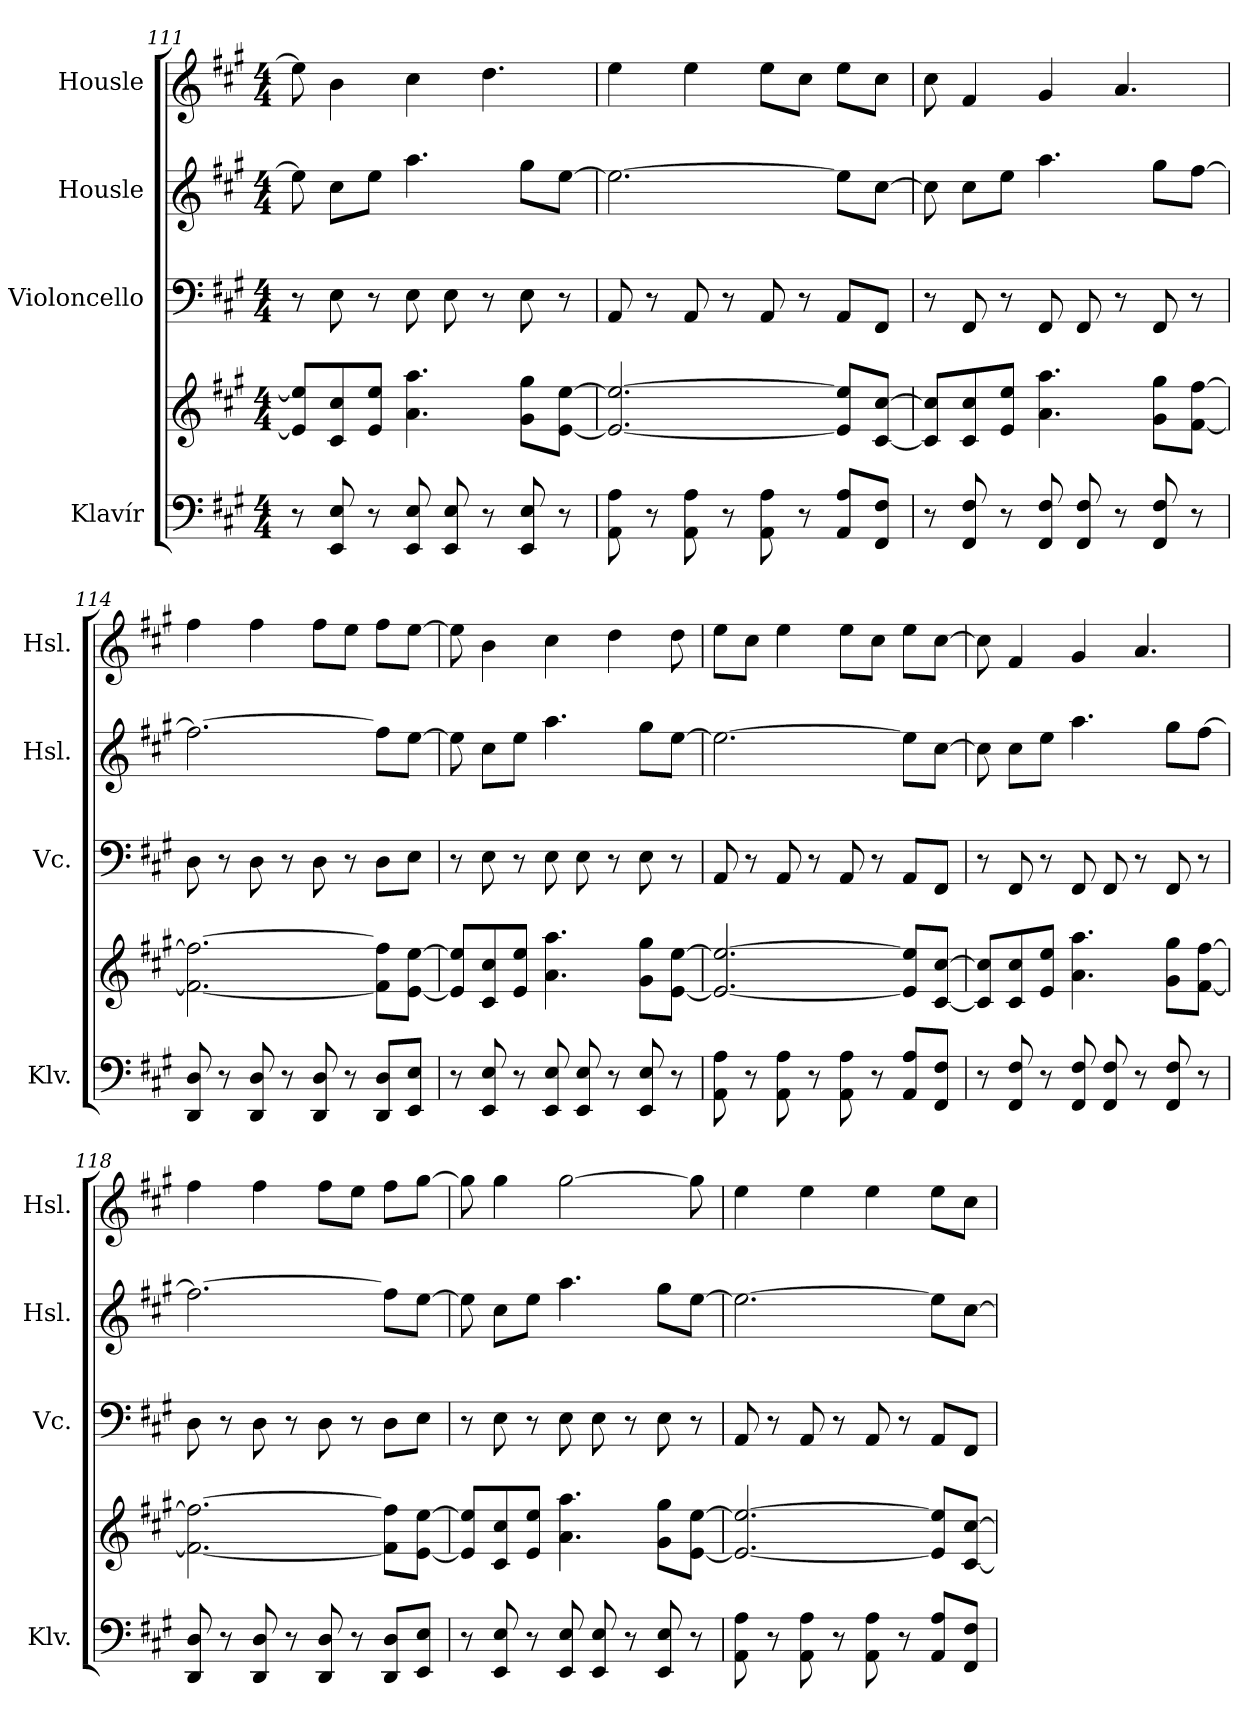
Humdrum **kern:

**kern	**kern	**kern	**kern	**kern
*part4	*part4	*part3	*part2	*part1
*staff5	*staff4	*staff3	*staff2	*staff1
*I"Klavír	*	*I"Violoncello	*I"Housle	*I"Housle
*I'Klv.	*	*I'Vc.	*I'Hsl.	*I'Hsl.
*clefF4	*clefG2	*clefF4	*clefG2	*clefG2
*k[f#c#g#]	*k[f#c#g#]	*k[f#c#g#]	*k[f#c#g#]	*k[f#c#g#]
*M4/4	*M4/4	*M4/4	*M4/4	*M4/4
=111	=111	=111	=111	=111
8r	8e/] 8ee/]L	8r	8ee\]	8ee\]
8EE/ 8E/	8c#/ 8cc#/	8E\	8cc#\L	4b\
8r	8e/ 8ee/J	8r	8ee\J	.
8EE/ 8E/	4.a\ 4.aa\	8E\	4.aa\	4cc#\
8EE/ 8E/	.	8E\	.	.
8r	.	8r	.	4.dd\
8EE/ 8E/	8g#\ 8gg#\L	8E\	8gg#\L	.
8r	[8e\ [8ee\J	8r	[8ee\J	.
!!LO:LB:g=z
=112	=112	=112	=112	=112
8AA\ 8A\	2.e/_ 2.ee/_	8AA/	2.ee\_	4ee\
8r	.	8r	.	.
8AA\ 8A\	.	8AA/	.	4ee\
8r	.	8r	.	.
8AA\ 8A\	.	8AA/	.	8ee\L
8r	.	8r	.	8cc#\J
8AA/ 8A/L	8e/] 8ee/]L	8AA/L	8ee\L]	8ee\L
8FF#/ 8F#/J	[8c#/ [8cc#/J	8FF#/J	[8cc#\J	8cc#\J
=113	=113	=113	=113	=113
8r	8c#/] 8cc#/]L	8r	8cc#\]	8cc#\
8FF#/ 8F#/	8c#/ 8cc#/	8FF#/	8cc#\L	4f#/
8r	8e/ 8ee/J	8r	8ee\J	.
8FF#/ 8F#/	4.a\ 4.aa\	8FF#/	4.aa\	4g#/
8FF#/ 8F#/	.	8FF#/	.	.
8r	.	8r	.	4.a/
8FF#/ 8F#/	8g#\ 8gg#\L	8FF#/	8gg#\L	.
8r	[8f#\ [8ff#\J	8r	[8ff#\J	.
=114	=114	=114	=114	=114
8DD/ 8D/	2.f#\_ 2.ff#\_	8D\	2.ff#\_	4ff#\
8r	.	8r	.	.
8DD/ 8D/	.	8D\	.	4ff#\
8r	.	8r	.	.
8DD/ 8D/	.	8D\	.	8ff#\L
8r	.	8r	.	8ee\J
8DD/ 8D/L	8f#\] 8ff#\]L	8D\L	8ff#\L]	8ff#\L
8EE/ 8E/J	[8e\ [8ee\J	8E\J	[8ee\J	[8ee\J
=115	=115	=115	=115	=115
8r	8e/] 8ee/]L	8r	8ee\]	8ee\]
8EE/ 8E/	8c#/ 8cc#/	8E\	8cc#\L	4b\
8r	8e/ 8ee/J	8r	8ee\J	.
8EE/ 8E/	4.a\ 4.aa\	8E\	4.aa\	4cc#\
8EE/ 8E/	.	8E\	.	.
8r	.	8r	.	4dd\
8EE/ 8E/	8g#\ 8gg#\L	8E\	8gg#\L	.
8r	[8e\ [8ee\J	8r	[8ee\J	8dd\
!!LO:PB:g=z
=116	=116	=116	=116	=116
8AA\ 8A\	2.e/_ 2.ee/_	8AA/	2.ee\_	8ee\L
8r	.	8r	.	8cc#\J
8AA\ 8A\	.	8AA/	.	4ee\
8r	.	8r	.	.
8AA\ 8A\	.	8AA/	.	8ee\L
8r	.	8r	.	8cc#\J
8AA/ 8A/L	8e/] 8ee/]L	8AA/L	8ee\L]	8ee\L
8FF#/ 8F#/J	[8c#/ [8cc#/J	8FF#/J	[8cc#\J	[8cc#\J
=117	=117	=117	=117	=117
8r	8c#/] 8cc#/]L	8r	8cc#\]	8cc#\]
8FF#/ 8F#/	8c#/ 8cc#/	8FF#/	8cc#\L	4f#/
8r	8e/ 8ee/J	8r	8ee\J	.
8FF#/ 8F#/	4.a\ 4.aa\	8FF#/	4.aa\	4g#/
8FF#/ 8F#/	.	8FF#/	.	.
8r	.	8r	.	4.a/
8FF#/ 8F#/	8g#\ 8gg#\L	8FF#/	8gg#\L	.
8r	[8f#\ [8ff#\J	8r	[8ff#\J	.
=118	=118	=118	=118	=118
8DD/ 8D/	2.f#\_ 2.ff#\_	8D\	2.ff#\_	4ff#\
8r	.	8r	.	.
8DD/ 8D/	.	8D\	.	4ff#\
8r	.	8r	.	.
8DD/ 8D/	.	8D\	.	8ff#\L
8r	.	8r	.	8ee\J
8DD/ 8D/L	8f#\] 8ff#\]L	8D\L	8ff#\L]	8ff#\L
8EE/ 8E/J	[8e\ [8ee\J	8E\J	[8ee\J	[8gg#\J
!!LO:LB:g=z
=119	=119	=119	=119	=119
8r	8e/] 8ee/]L	8r	8ee\]	8gg#\]
8EE/ 8E/	8c#/ 8cc#/	8E\	8cc#\L	4gg#\
8r	8e/ 8ee/J	8r	8ee\J	.
8EE/ 8E/	4.a\ 4.aa\	8E\	4.aa\	[2gg#\
8EE/ 8E/	.	8E\	.	.
8r	.	8r	.	.
8EE/ 8E/	8g#\ 8gg#\L	8E\	8gg#\L	.
8r	[8e\ [8ee\J	8r	[8ee\J	8gg#\]
=120	=120	=120	=120	=120
8AA\ 8A\	2.e/_ 2.ee/_	8AA/	2.ee\_	4ee\
8r	.	8r	.	.
8AA\ 8A\	.	8AA/	.	4ee\
8r	.	8r	.	.
8AA\ 8A\	.	8AA/	.	4ee\
8r	.	8r	.	.
8AA/ 8A/L	8e/] 8ee/]L	8AA/L	8ee\L]	8ee\L
8FF#/ 8F#/J	[8c#/ [8cc#/J	8FF#/J	[8cc#\J	8cc#\J
=	=	=	=	=
*-	*-	*-	*-	*-
